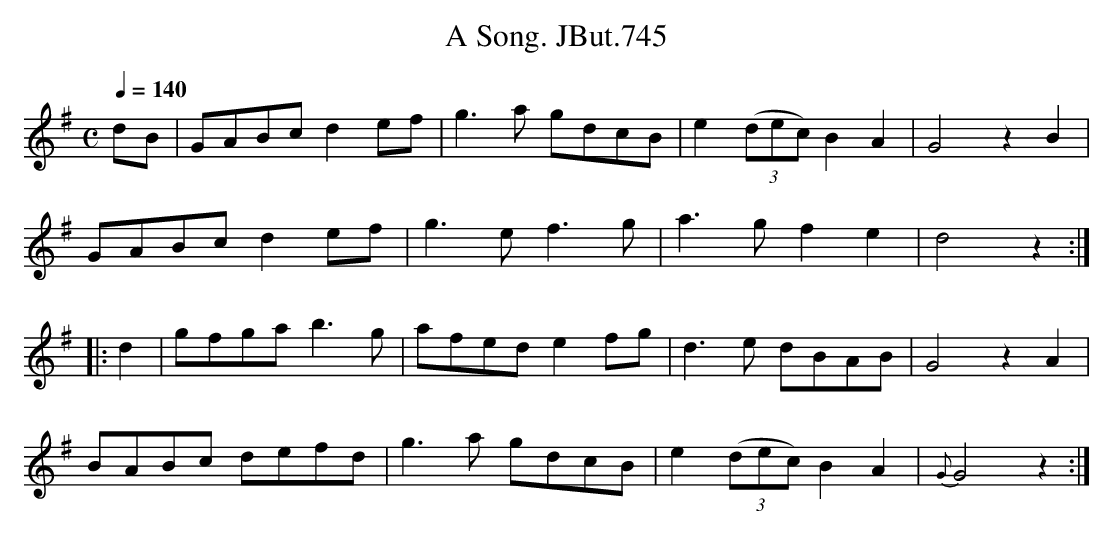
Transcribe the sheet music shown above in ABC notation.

X:1
T:Song. JBut.745, A
M:C
L:1/8
Q:1/4=140
K:G
dB|GABc d2ef|g3a gdcB|e2 ((3dec) B2A2|G4 z2B2|
GABc d2 ef|g3e f3g|a3g f2e2|d4 z2:|
|:d2|gfga b3g|afed e2fg|d3e dBAB|G4 z2A2|
BABc defd|g3a gdcB|e2((3dec) B2A2|{G}G4 z2:|
